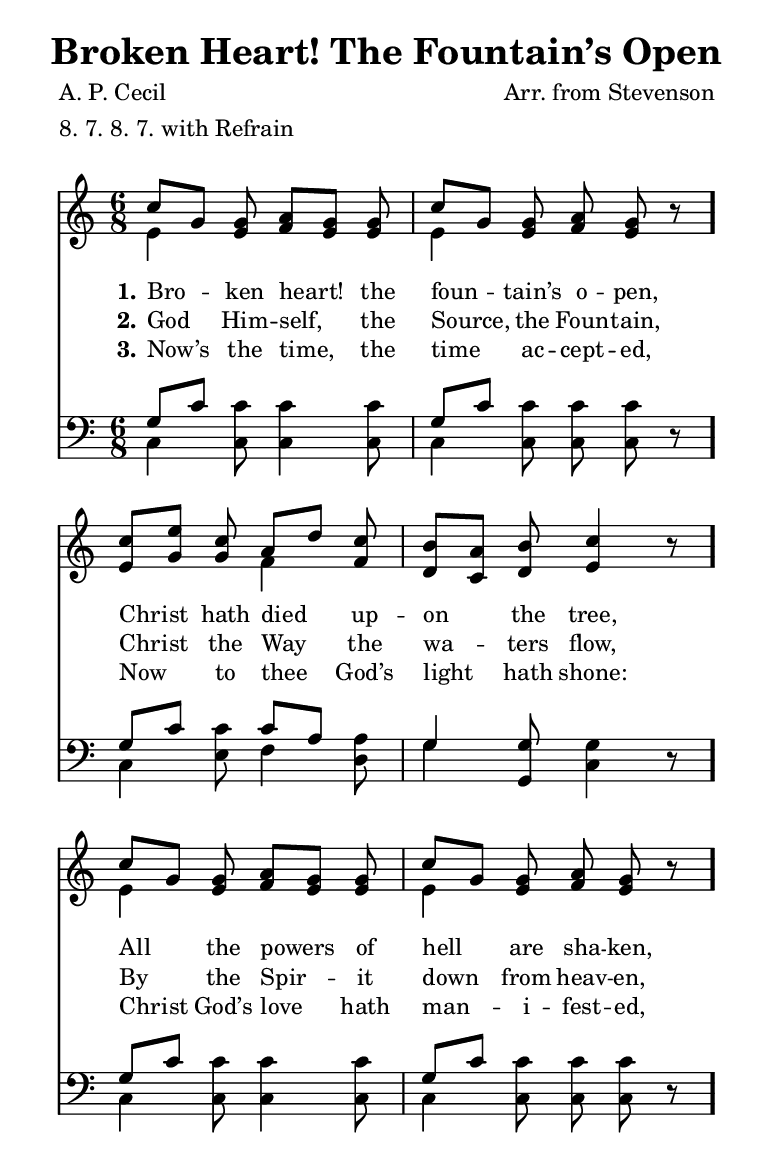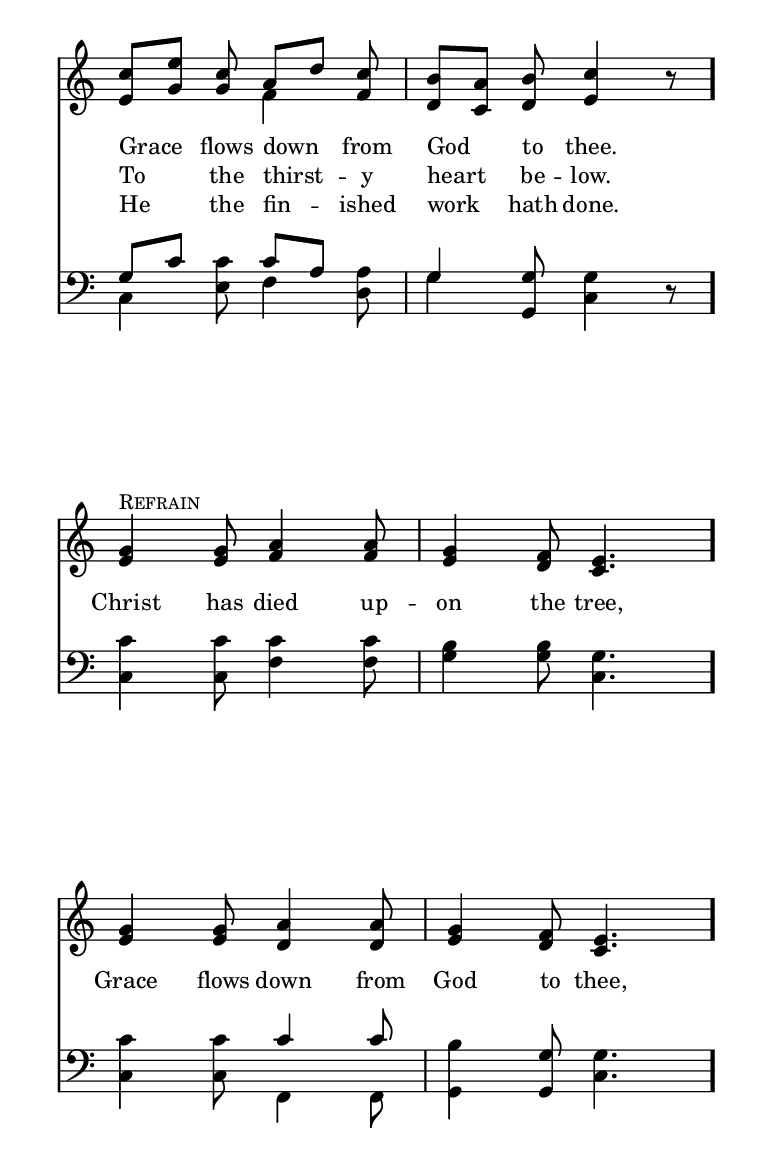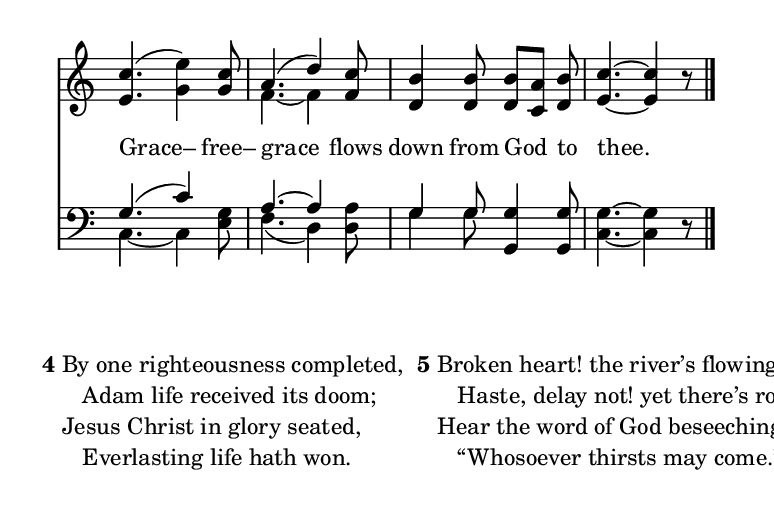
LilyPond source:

\include "common/global.ily"
\paper {
  \include "common/paper.ily"
  score-markup-spacing.padding = #2
  score-markup-spacing.basic-distance = #2
}

\header{
  hymnnumber = "63"
  title = "Broken Heart! The Fountain’s Open"
  tunename = ""
  meter = "8. 7. 8. 7. with Refrain"
  poet = "A. P. Cecil"
  composer = "Arr. from Stevenson"
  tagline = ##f
}

% for fermata in MIDI
ta = { \tempo 4=76 }
tb = { \tempo 4=38 }

patternAA = { c8[ c8] c8 c8[ c8] c8 | c8[ c8] c8 c8 c8 c8 }
patternAB = { c8[ c8] c8 c4      c8 | c8[ c8] c8 c8 c8 c8 }
patternAC = { c4      c8 c8[ c8] c8 | c4      c8 c8 c8 c8 }
patternAD = { c4      c8 c4      c8 | c4      c8 c8 c8 c8 }

patternBA = { c8[ c8] c8 c8[ c8] c8 | c8[ c8] c8 c4    c8 }
patternBB = { c8[ c8] c8 c8[ c8] c8 | c4      c8 c4    c8 }
patternBC = { c8[ c8] c8 c4      c8 | c8[ c8] c8 c4    c8 }
patternBD = { c4      c8 c4      c8 | c4      c8 c4    c8 }

patternCA = { c4 c8 c4 c8 | c4 c8 c4. }

patternDA = { c4. c4 c8 | c4. c4 c8 | c4 c8 c8[ c8] c8 | c4. ~ c4 c8 }
patternDB = { c4. c4 c8 | c4. c4 c8 | c4 c8 c4      c8 | c4. ~ c4 c8 }

global = {
  \include "common/overrides.ily"
  \override Staff.TimeSignature.style = #'numbered
  \time 6/8
  \override Score.MetronomeMark.transparent = ##t % hide all fermata changes too
  \ta
  \key c \major
  \autoBeamOff
}

notesSoprano = {
\global
\relative c'' {

  \changePitch \patternAA { c g g a g g | c g g a g r }
  \changePitch \patternBA { c e c a d c | b a b c r }
  \changePitch \patternAA { c g g a g g | c g g a g r }
  \changePitch \patternBA { c e c a d c | b a b c r }

  << s^\markup { \small \caps "Refrain" }
  \changePitch \patternCA { g g a a | g f e } >>
  \changePitch \patternCA { g g a a | g f e }
  \changePitch \patternDA { c'( e) c | a( d) c | b b b a b | c c r }

  \bar "|."

}
}

notesAlto = {
\global
\relative e' {

  \changePitch \patternAC { e e f e e | e e f e r }
  \changePitch \patternBC { e g g f f | d c d e r }
  \changePitch \patternAC { e e f e e | e e f e r }
  \changePitch \patternBC { e g g f f | d c d e r }

  \changePitch \patternCA { e e f f | e d c }
  \changePitch \patternCA { e e d d | e d c }
  \changePitch \patternDA { e( g) g | f ~ f f | d d d c d | e e r }

}
}

notesTenor = {
\global
\relative a {

  \changePitch \patternAB { g c c c c | g c c c c r }
  \changePitch \patternBB { g c c c a a | g g g r }
  \changePitch \patternAB { g c c c c | g c c c c r }
  \changePitch \patternBB { g c c c a a | g g g r }

  \changePitch \patternCA { c c c c | b b g }
  \changePitch \patternCA { c c c c | b g g }
  \changePitch \patternDB { g( c) g | a ~ a a | g g g g | g g r }

}
}

notesBass = {
\global
\relative f {

  \changePitch \patternAD { c c c c | c c c c r }
  \changePitch \patternBD { c e f d | g g, c r }
  \changePitch \patternAD { c c c c | c c c c r }
  \changePitch \patternBD { c e f d | g g, c r }

  \changePitch \patternCA { c c f f | g g c, }
  \changePitch \patternCA { c c f, f | g g c }
  \changePitch \patternDB { c ~ c e | f( d) d | g g g, g | c c r }

}
}

Refrain = \lyricmode {

Christ has died up -- on the tree, \bar "."
Grace flows down from God to thee, \bar "." \break
Grace– free– grace flows down from God to thee. \bar "."

}

wordsA = \lyricmode {
\set stanza = "1."

Bro -- ken heart! the foun -- tain’s o -- pen, \bar "."
Christ hath died up -- on the tree, \bar "." \break
All the powers of hell are sha -- ken, \bar "."
Grace flows down from God to thee. \bar "." \break

}

wordsB = \lyricmode {
\set stanza = "2."

God Him -- self, the Source, the Foun -- tain,
Christ the Way the wa -- ters flow,
By the Spir -- it down from heav -- en,
To the thirst -- y heart be -- low.

\Refrain

}

wordsC = \lyricmode {
\set stanza = "3."

Now’s the time, the time ac -- cept -- ed,
Now to thee God’s light hath shone:
Christ God’s love hath man -- i -- fest -- ed,
He the fin -- ished work hath done.

}

wordsD = \markuplist {

\line { By one righteousness completed, }
\line { { \hspace #2 } Adam life received its doom; }
\line { Jesus Christ in glory seated, }
\line { { \hspace #2 } Everlasting life hath won. }

}

wordsE = \markuplist {

\line { Broken heart! the river’s flowing, }
\line { { \hspace #2 } Haste, delay not! yet there’s room; }
\line { Hear the word of God beseeching, }
\line { { \hspace #2 } “Whosoever thirsts may come.” }

}

\score {
  \context ChoirStaff <<
    \context Staff = upper <<
      \set Staff.autoBeaming = ##f
      \set ChoirStaff.systemStartDelimiter = #'SystemStartBar
      \set ChoirStaff.printPartCombineTexts = ##f
      \partcombine #'(2 . 9) \notesSoprano \notesAlto
      \context NullVoice = sopranos { \voiceOne << \notesSoprano >> }
      \context NullVoice = altos { \voiceTwo << \notesAlto >> }
      \context Lyrics = one   \lyricsto sopranos \wordsA
      \context Lyrics = two   \lyricsto sopranos \wordsB
      \context Lyrics = three \lyricsto sopranos \wordsC
    >>
    \context Staff = men <<
      \set Staff.autoBeaming = ##f
      \clef bass
      \set ChoirStaff.printPartCombineTexts = ##f
      \partcombine #'(2 . 9) \notesTenor \notesBass
      \context NullVoice = tenors { \voiceOne << \notesTenor >> }
      \context NullVoice = basses { \voiceTwo << \notesBass >> }
    >>
  >>
  \layout {
    \include "common/layout.ily"
  }
  \midi{
    \include "common/midi.ily"
  }
}

\noPageBreak

\markup { \fill-line {
  \hspace #0.1
  \line{ \bold 4 \column { \wordsD } }
  \hspace #0.1
  \line{ \bold 5 \column { \wordsE } }
  \hspace #0.1
} }

\version "2.19.49"  % necessary for upgrading to future LilyPond versions.

% vi:set et ts=2 sw=2 ai nocindent syntax=lilypond:
